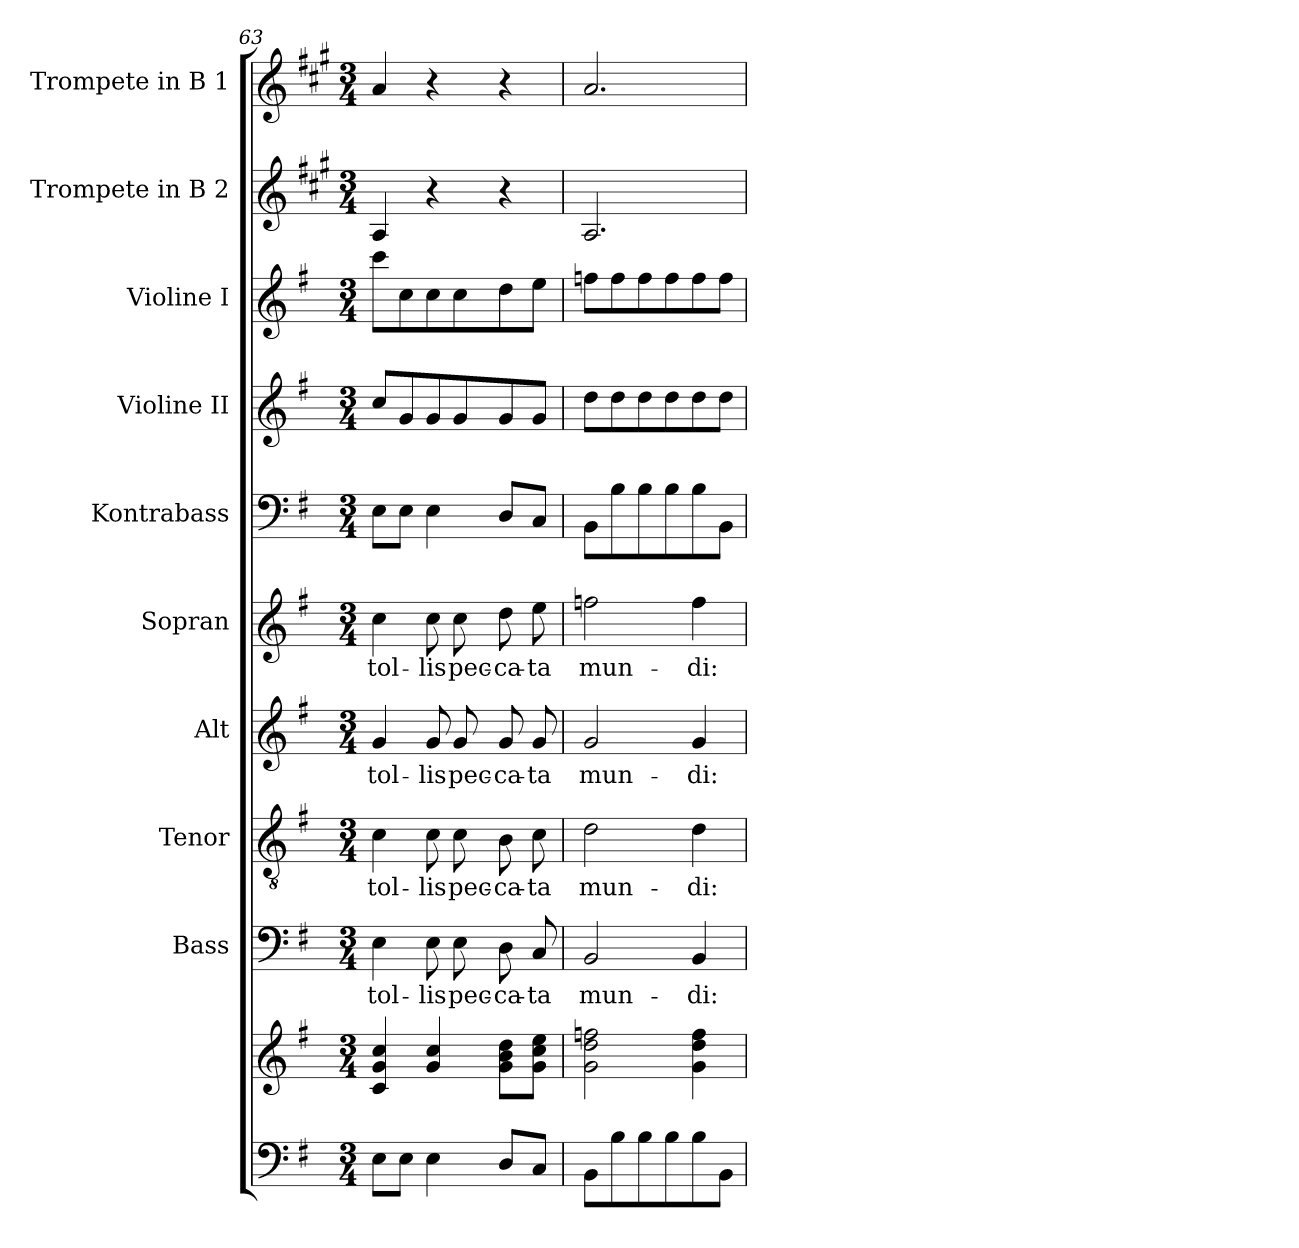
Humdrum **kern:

**kern	**kern	**kern	**text	**kern	**text	**kern	**text	**kern	**text	**kern	**kern	**kern	**kern	**kern
*part10	*part10	*part9	*part9	*part8	*part8	*part7	*part7	*part6	*part6	*part5	*part4	*part3	*part2	*part1
*staff11	*staff10	*staff9	*staff9	*staff8	*staff8	*staff7	*staff7	*staff6	*staff6	*staff5	*staff4	*staff3	*staff2	*staff1
*	*	*I"Bass	*	*I"Tenor	*	*I"Alt	*	*I"Sopran	*	*I"Kontrabass	*I"Violine II	*I"Violine I	*I"Trompete in B 2	*I"Trompete in B 1
*	*	*I'B.	*	*I'T.	*	*I'A.	*	*I'S.	*	*I'Kb.	*I'Vl. II	*I'Vl. I	*I'Tr. 2	*I'Tr. 1
*clefF4	*clefG2	*clefF4	*	*clefGv2	*	*clefG2	*	*clefG2	*	*clefF4	*clefG2	*clefG2	*clefG2	*clefG2
*	*	*	*	*	*	*	*	*	*	*ITrd7c12	*	*	*ITrd1c2	*ITrd1c2
*k[f#]	*k[f#]	*k[f#]	*	*k[f#]	*	*k[f#]	*	*k[f#]	*	*k[f#]	*k[f#]	*k[f#]	*k[f#]	*k[f#]
*G:	*G:	*G:	*	*G:	*	*G:	*	*G:	*	*G:	*G:	*G:	*G:	*G:
*M3/4	*M3/4	*M3/4	*	*M3/4	*	*M3/4	*	*M3/4	*	*M3/4	*M3/4	*M3/4	*M3/4	*M3/4
=63	=63	=63	=63	=63	=63	=63	=63	=63	=63	=63	=63	=63	=63	=63
!	!	!	!LO:LY:b	!	!LO:LY:b	!	!LO:LY:b	!	!LO:LY:b	!	!	!	!	!
8E\L	4c/ 4g/ 4cc/	4E\	tol-	4c\	tol-	4g/	tol-	4cc\	tol-	8EE\L	8cc/L	8ccc\L	4G/	4g/
8E\J	.	.	.	.	.	.	.	.	.	8EE\J	8g/	8cc\	.	.
!	!	!	!LO:LY:b	!	!LO:LY:b	!	!LO:LY:b	!	!LO:LY:b	!	!	!	!	!
4E\	4g/ 4cc/	8E\	-lis	8c\	-lis	8g/	-lis	8cc\	-lis	4EE\	8g/	8cc\	4r	4r
!	!	!	!LO:LY:b	!	!LO:LY:b	!	!LO:LY:b	!	!LO:LY:b	!	!	!	!	!
.	.	8E\	pec-	8c\	pec-	8g/	pec-	8cc\	pec-	.	8g/	8cc\	.	.
!	!	!	!LO:LY:b	!	!LO:LY:b	!	!LO:LY:b	!	!LO:LY:b	!	!	!	!	!
8D/L	8g\ 8b\ 8dd\L	8D\	-ca-	8B\	-ca-	8g/	-ca-	8dd\	-ca-	8DD/L	8g/	8dd\	4r	4r
!	!	!	!LO:LY:b	!	!LO:LY:b	!	!LO:LY:b	!	!LO:LY:b	!	!	!	!	!
8C/J	8g\ 8cc\ 8ee\J	8C/	-ta	8c\	-ta	8g/	-ta	8ee\	-ta	8CC/J	8g/J	8ee\J	.	.
!!LO:PB:g=z
=64	=64	=64	=64	=64	=64	=64	=64	=64	=64	=64	=64	=64	=64	=64
!	!	!	!LO:LY:b	!	!LO:LY:b	!	!LO:LY:b	!	!LO:LY:b	!	!	!	!	!
8BB\L	2g\ 2dd\ 2ffn\	2BB/	mun-	2d\	mun-	2g/	mun-	2ffn\	mun-	8BBB\L	8dd\L	8ffn\L	2.G/	2.g/
8B\	.	.	.	.	.	.	.	.	.	8BB\	8dd\	8ff\	.	.
8B\	.	.	.	.	.	.	.	.	.	8BB\	8dd\	8ff\	.	.
8B\	.	.	.	.	.	.	.	.	.	8BB\	8dd\	8ff\	.	.
!	!	!	!LO:LY:b	!	!LO:LY:b	!	!LO:LY:b	!	!LO:LY:b	!	!	!	!	!
8B\	4g\ 4dd\ 4ff\	4BB/	-di:	4d\	-di:	4g/	-di:	4ff\	-di:	8BB\	8dd\	8ff\	.	.
8BB\J	.	.	.	.	.	.	.	.	.	8BBB\J	8dd\J	8ff\J	.	.
=	=	=	=	=	=	=	=	=	=	=	=	=	=	=
*-	*-	*-	*-	*-	*-	*-	*-	*-	*-	*-	*-	*-	*-	*-
